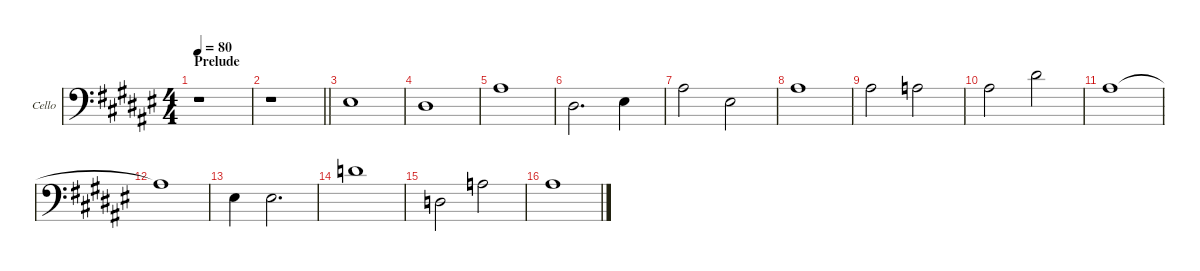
\defaultSystemsLayout 4
\hideDynamics
\bracketExtendMode groupsimilarinstruments
\multiBarRest
\firstSystemTrackNameOrientation horizontal
\otherSystemsTrackNameOrientation horizontal
\track ("Cello" "Cello") {multiBarRest instrument cello}
\staff {score}
\tuning (A3 D3 G2 C2)
\ts (4 4)
\section ("" "Prelude")
\tempo 80
\clef f4
\ks f#
r.1{dy f instrument cello} |
\barLineRight lightlight
r.1 |
17.4.1 |
15.4.1 |
22.4.1 |
1.2.2{d} 17.4.4 |
22.4.2 17.4.2 |
22.4.1 |
22.4.2 21.4.2 |
22.4.2 20.3.2 |
22.4.1 |
22.4{t}.1 |
10.3.4 17.4.2{d} |
19.3.1 |
14.4.2 21.4.2 |
22.4.1
